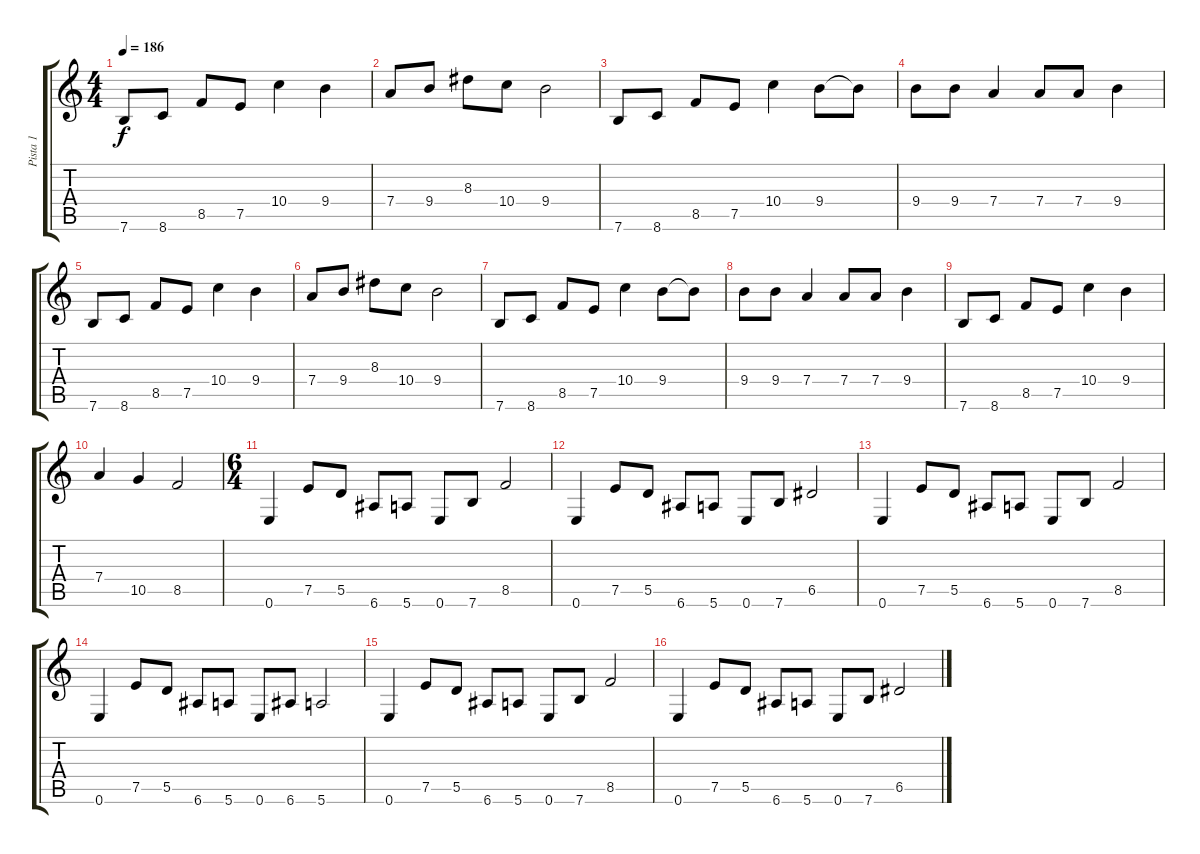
\track ("Pista 1" "Pista 1") {instrument overdrivenguitar}
\staff {score tabs}
\tuning (E4 B3 G3 D3 A2 E2) {hide}
\ts (4 4)
\tempo 186
\clef g2
\ks c
7.6.8{dy f} 8.6.8 8.5.8 7.5.8 10.4.4 9.4.4 |
7.4.8 9.4.8 8.3.8 10.4.8 9.4.2 |
7.6.8 8.6.8 8.5.8 7.5.8 10.4.4 9.4.8 9.4{t}.8 |
9.4.8 9.4.8 7.4.4 7.4.8 7.4.8 9.4.4 |
7.6.8 8.6.8 8.5.8 7.5.8 10.4.4 9.4.4 |
7.4.8 9.4.8 8.3.8 10.4.8 9.4.2 |
7.6.8 8.6.8 8.5.8 7.5.8 10.4.4 9.4.8 9.4{t}.8 |
9.4.8 9.4.8 7.4.4 7.4.8 7.4.8 9.4.4 |
7.6.8 8.6.8 8.5.8 7.5.8 10.4.4 9.4.4 |
7.4.4 10.5.4 8.5.2 |
\ts (6 4)
0.6.4 7.5.8 5.5.8 6.6.8 5.6.8 0.6.8 7.6.8 8.5.2 |
0.6.4 7.5.8 5.5.8 6.6.8 5.6.8 0.6.8 7.6.8 6.5.2 |
0.6.4 7.5.8 5.5.8 6.6.8 5.6.8 0.6.8 7.6.8 8.5.2 |
0.6.4 7.5.8 5.5.8 6.6.8 5.6.8 0.6.8 6.6.8 5.6.2 |
0.6.4 7.5.8 5.5.8 6.6.8 5.6.8 0.6.8 7.6.8 8.5.2 |
0.6.4 7.5.8 5.5.8 6.6.8 5.6.8 0.6.8 7.6.8 6.5.2
